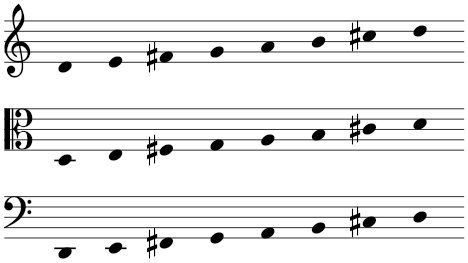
**kern	**kern	**kern	**harte
*part1	*part1	*part1	*part1
*staff3	*staff2	*staff1	*
*I"Piano	*	*	*
*I'Pno.	*	*	*
!!LO:PB:g=z
*clefF4	*clefC3	*clefG2	*
*k[]	*k[]	*k[]	*
*M4/2	*M4/2	*M4/2	*
=23	=23	=23	=23
4DD	4D	4d	D:maj
4EE	4E	4e	.
4FF#X	4F#X	4f#X	.
4GG	4G	4g	.
4AA	4A	4a	.
4BB	4B	4b	.
4C#X	4c#X	4cc#X	.
4D	4d	4dd	.
=-	=-	=-	=-
*-	*-	*-	*-
